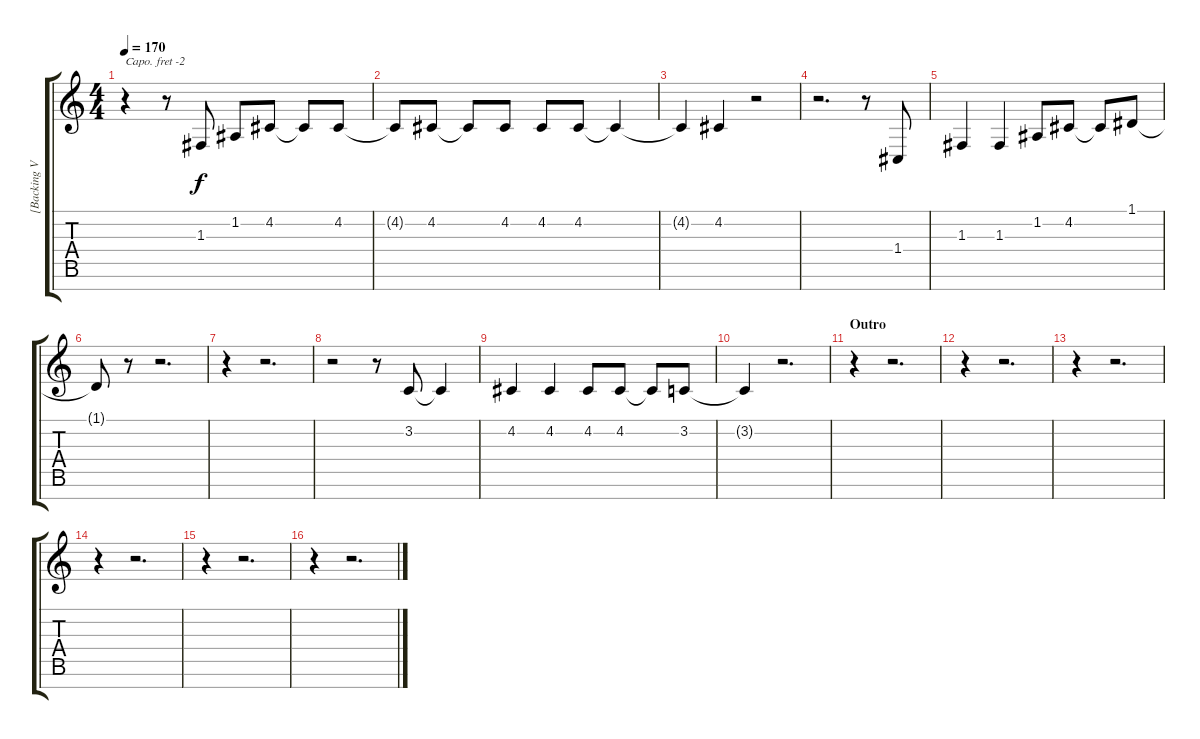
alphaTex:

\track ("[Backing Vocals] - Mike Dirnt" "[Backing V") {instrument clarinet}
\staff {score tabs}
\capo -2
\tuning (E4 B3 G3 D3 A2 E2 B1) {hide}
\ts (4 4)
\tempo 170
\clef g2
\ks c
r.4{dy f} r.8 1.3.8 1.2.8 4.2.8 4.2{t}.8 4.2.8 |
4.2{t}.8 4.2.8 4.2{t}.8 4.2.8 4.2.8 4.2.8 4.2{t}.4 |
4.2{t}.4 4.2.4 r.2 |
r.2{d} r.8 1.4.8 |
1.3.4 1.3.4 1.2.8 4.2.8 4.2{t}.8 1.1.8 |
1.1{t}.8 r.8 r.2{d} |
r.4 r.2{d} |
r.2 r.8 3.2.8 3.2{t}.4 |
4.2.4 4.2.4 4.2.8 4.2.8 4.2{t}.8 3.2.8 |
3.2{t}.4 r.2{d} |
\section ("" "Outro")
r.4 r.2{d} |
r.4 r.2{d} |
r.4 r.2{d} |
r.4 r.2{d} |
r.4 r.2{d} |
r.4 r.2{d}
